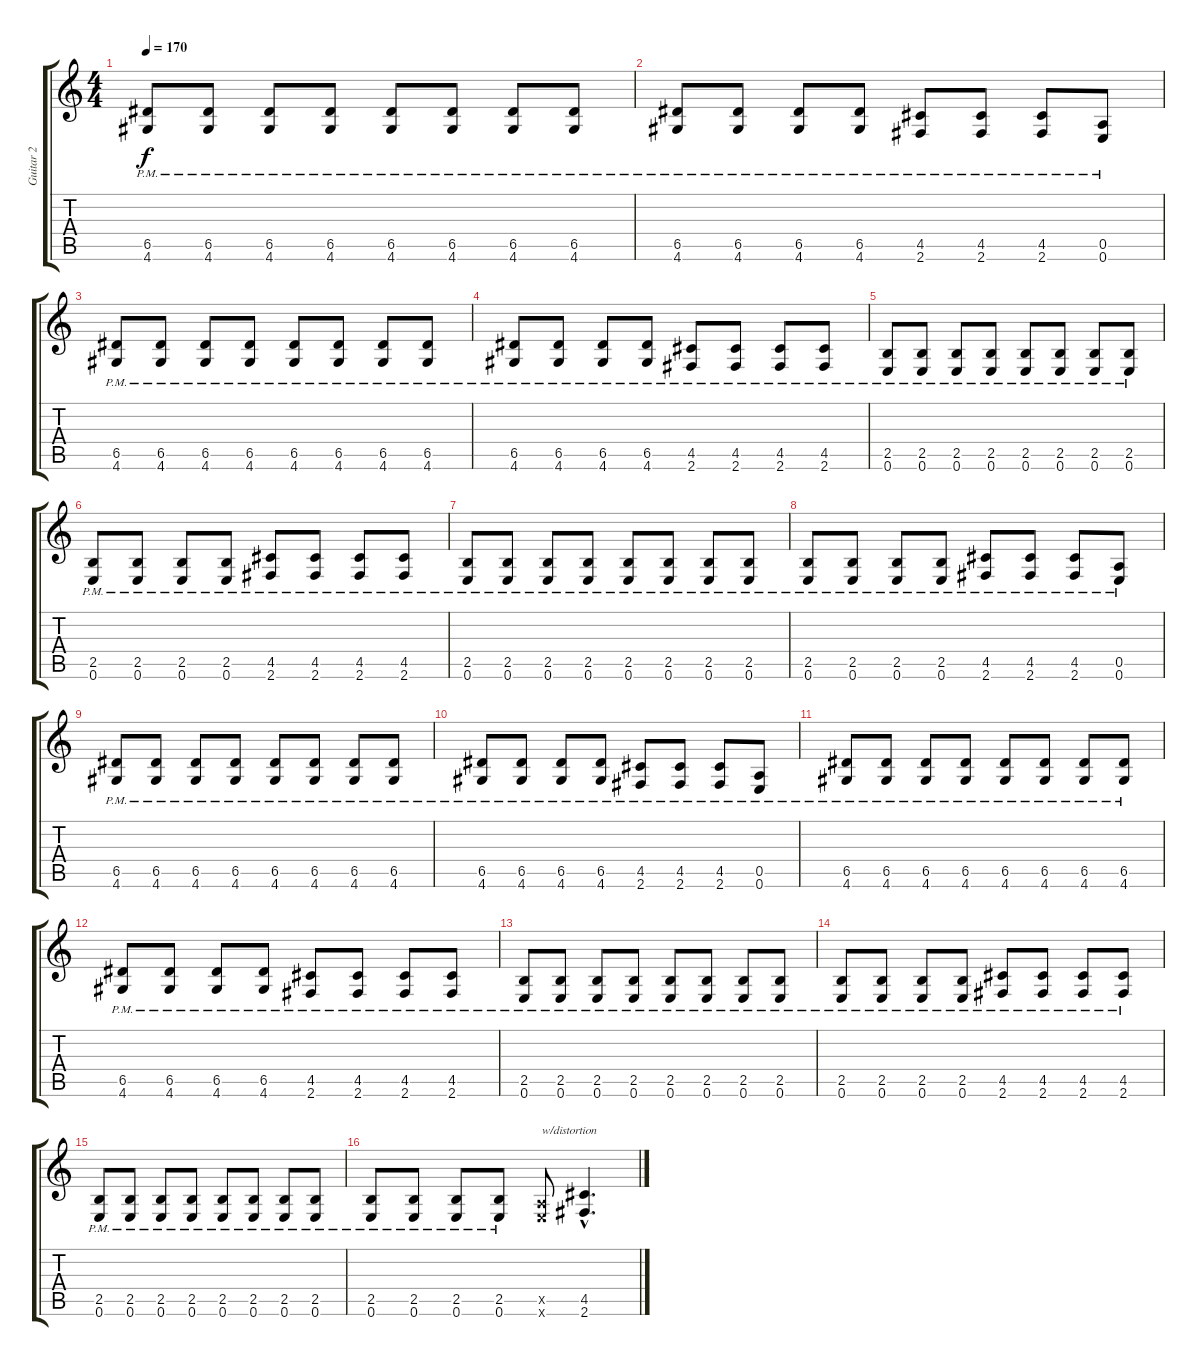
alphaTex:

\track ("Guitar 2" "Guitar 2") {instrument distortionguitar}
\staff {score tabs}
\tuning (E4 B3 G3 D3 A2 E2) {hide}
\ts (4 4)
\tempo 170
\clef g2
\ks c
(6.5{pm} 4.6{pm}).8{dy f} (6.5{pm} 4.6{pm}).8 (6.5{pm} 4.6{pm}).8 (6.5{pm} 4.6{pm}).8 (6.5{pm} 4.6{pm}).8 (6.5{pm} 4.6{pm}).8 (6.5{pm} 4.6{pm}).8 (6.5{pm} 4.6{pm}).8 |
(6.5{pm} 4.6{pm}).8 (6.5{pm} 4.6{pm}).8 (6.5{pm} 4.6{pm}).8 (6.5{pm} 4.6{pm}).8 (4.5{pm} 2.6{pm}).8 (4.5{pm} 2.6{pm}).8 (4.5{pm} 2.6{pm}).8 (0.5{pm} 0.6{pm}).8 |
(6.5{pm} 4.6{pm}).8 (6.5{pm} 4.6{pm}).8 (6.5{pm} 4.6{pm}).8 (6.5{pm} 4.6{pm}).8 (6.5{pm} 4.6{pm}).8 (6.5{pm} 4.6{pm}).8 (6.5{pm} 4.6{pm}).8 (6.5{pm} 4.6{pm}).8 |
(6.5{pm} 4.6{pm}).8 (6.5{pm} 4.6{pm}).8 (6.5{pm} 4.6{pm}).8 (6.5{pm} 4.6{pm}).8 (4.5{pm} 2.6{pm}).8 (4.5{pm} 2.6{pm}).8 (4.5{pm} 2.6{pm}).8 (4.5{pm} 2.6{pm}).8 |
(2.5{pm} 0.6{pm}).8 (2.5{pm} 0.6{pm}).8 (2.5{pm} 0.6{pm}).8 (2.5{pm} 0.6{pm}).8 (2.5{pm} 0.6{pm}).8 (2.5{pm} 0.6{pm}).8 (2.5{pm} 0.6{pm}).8 (2.5{pm} 0.6{pm}).8 |
(2.5{pm} 0.6{pm}).8 (2.5{pm} 0.6{pm}).8 (2.5{pm} 0.6{pm}).8 (2.5{pm} 0.6{pm}).8 (4.5{pm} 2.6{pm}).8 (4.5{pm} 2.6{pm}).8 (4.5{pm} 2.6{pm}).8 (4.5{pm} 2.6{pm}).8 |
(2.5{pm} 0.6{pm}).8 (2.5{pm} 0.6{pm}).8 (2.5{pm} 0.6{pm}).8 (2.5{pm} 0.6{pm}).8 (2.5{pm} 0.6{pm}).8 (2.5{pm} 0.6{pm}).8 (2.5{pm} 0.6{pm}).8 (2.5{pm} 0.6{pm}).8 |
(2.5{pm} 0.6{pm}).8 (2.5{pm} 0.6{pm}).8 (2.5{pm} 0.6{pm}).8 (2.5{pm} 0.6{pm}).8 (4.5{pm} 2.6{pm}).8 (4.5{pm} 2.6{pm}).8 (4.5{pm} 2.6{pm}).8 (0.5{pm} 0.6{pm}).8 |
(6.5{pm} 4.6{pm}).8 (6.5{pm} 4.6{pm}).8 (6.5{pm} 4.6{pm}).8 (6.5{pm} 4.6{pm}).8 (6.5{pm} 4.6{pm}).8 (6.5{pm} 4.6{pm}).8 (6.5{pm} 4.6{pm}).8 (6.5{pm} 4.6{pm}).8 |
(6.5{pm} 4.6{pm}).8 (6.5{pm} 4.6{pm}).8 (6.5{pm} 4.6{pm}).8 (6.5{pm} 4.6{pm}).8 (4.5{pm} 2.6{pm}).8 (4.5{pm} 2.6{pm}).8 (4.5{pm} 2.6{pm}).8 (0.5{pm} 0.6{pm}).8 |
(6.5{pm} 4.6{pm}).8 (6.5{pm} 4.6{pm}).8 (6.5{pm} 4.6{pm}).8 (6.5{pm} 4.6{pm}).8 (6.5{pm} 4.6{pm}).8 (6.5{pm} 4.6{pm}).8 (6.5{pm} 4.6{pm}).8 (6.5{pm} 4.6{pm}).8 |
(6.5{pm} 4.6{pm}).8 (6.5{pm} 4.6{pm}).8 (6.5{pm} 4.6{pm}).8 (6.5{pm} 4.6{pm}).8 (4.5{pm} 2.6{pm}).8 (4.5{pm} 2.6{pm}).8 (4.5{pm} 2.6{pm}).8 (4.5{pm} 2.6{pm}).8 |
(2.5{pm} 0.6{pm}).8 (2.5{pm} 0.6{pm}).8 (2.5{pm} 0.6{pm}).8 (2.5{pm} 0.6{pm}).8 (2.5{pm} 0.6{pm}).8 (2.5{pm} 0.6{pm}).8 (2.5{pm} 0.6{pm}).8 (2.5{pm} 0.6{pm}).8 |
(2.5{pm} 0.6{pm}).8 (2.5{pm} 0.6{pm}).8 (2.5{pm} 0.6{pm}).8 (2.5{pm} 0.6{pm}).8 (4.5{pm} 2.6{pm}).8 (4.5{pm} 2.6{pm}).8 (4.5{pm} 2.6{pm}).8 (4.5{pm} 2.6{pm}).8 |
(2.5{pm} 0.6{pm}).8 (2.5{pm} 0.6{pm}).8 (2.5{pm} 0.6{pm}).8 (2.5{pm} 0.6{pm}).8 (2.5{pm} 0.6{pm}).8 (2.5{pm} 0.6{pm}).8 (2.5{pm} 0.6{pm}).8 (2.5{pm} 0.6{pm}).8 |
(2.5{pm} 0.6{pm}).8 (2.5{pm} 0.6{pm}).8 (2.5{pm} 0.6{pm}).8 (2.5{pm} 0.6{pm}).8 (0.5{x} 0.6{x}).8{txt "w/distortion" instrument distortionguitar} (4.5{hac} 2.6{hac}).4{d}
